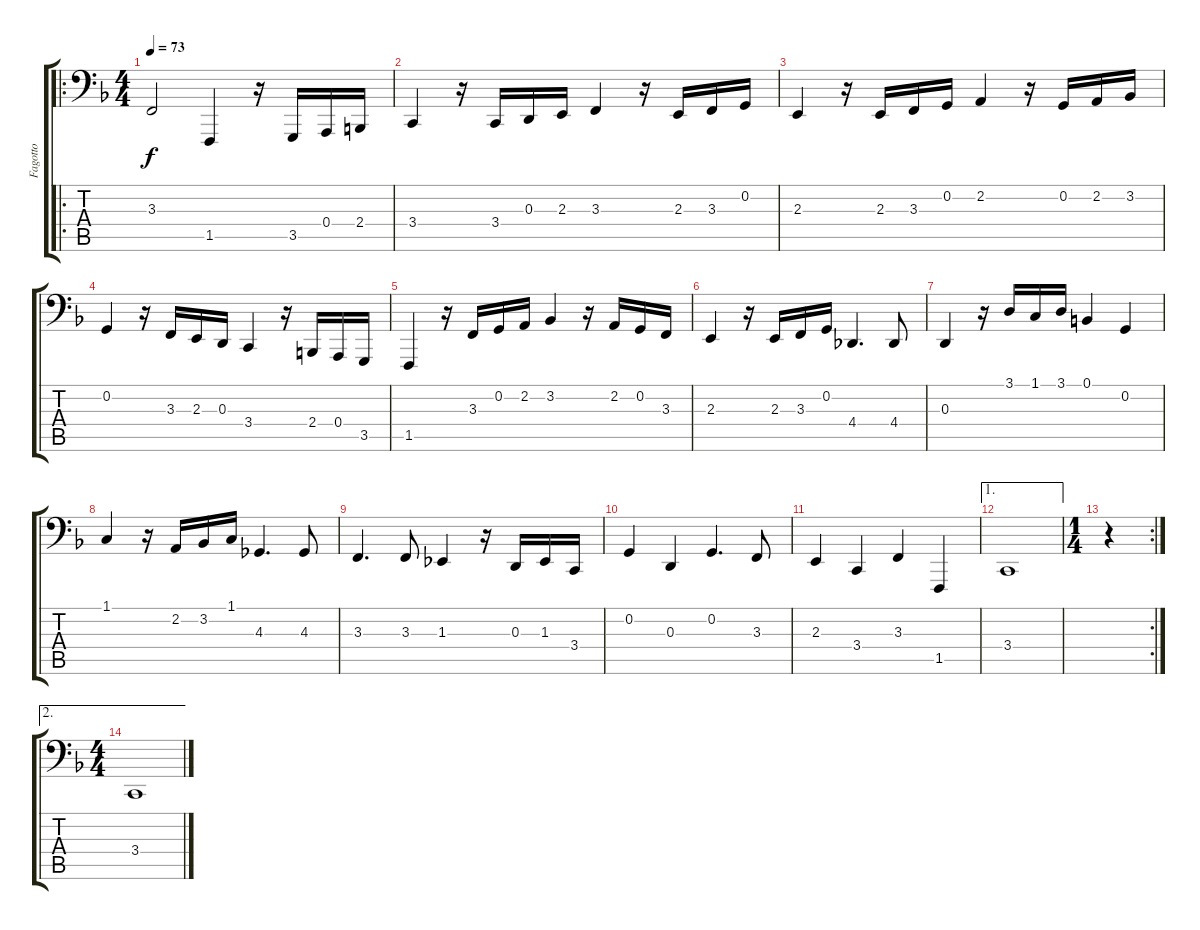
\track ("Fagotto" "Fagotto") {instrument bassoon}
\staff {score tabs}
\tuning (B2 G2 D2 A1 E1 B0) {hide}
\ro
\ts (4 4)
\tempo 73
\clef f4
\ks f
3.3.2{dy f instrument bassoon} 1.5.4 r.16 3.5.16 0.4.16 2.4.16 |
3.4.4 r.16 3.4.16 0.3.16 2.3.16 3.3.4 r.16 2.3.16 3.3.16 0.2.16 |
2.3.4 r.16 2.3.16 3.3.16 0.2.16 2.2.4 r.16 0.2.16 2.2.16 3.2.16 |
0.2.4 r.16 3.3.16 2.3.16 0.3.16 3.4.4 r.16 2.4.16 0.4.16 3.5.16 |
1.5.4 r.16 3.3.16 0.2.16 2.2.16 3.2.4 r.16 2.2.16 0.2.16 3.3.16 |
2.3.4 r.16 2.3.16 3.3.16 0.2.16 4.4.4{d} 4.4.8 |
0.3.4 r.16 3.1.16 1.1.16 3.1.16 0.1.4 0.2.4 |
1.1.4 r.16 2.2.16 3.2.16 1.1.16 4.3.4{d} 4.3.8 |
3.3.4{d} 3.3.8 1.3.4 r.16 0.3.16 1.3.16 3.4.16 |
0.2.4 0.3.4 0.2.4{d} 3.3.8 |
2.3.4 3.4.4 3.3.4 1.5.4 |
\ae 1
3.4.1 |
\rc 2
\ts (1 4)
r.4 |
\ae 2
\ts (4 4)
3.4.1
